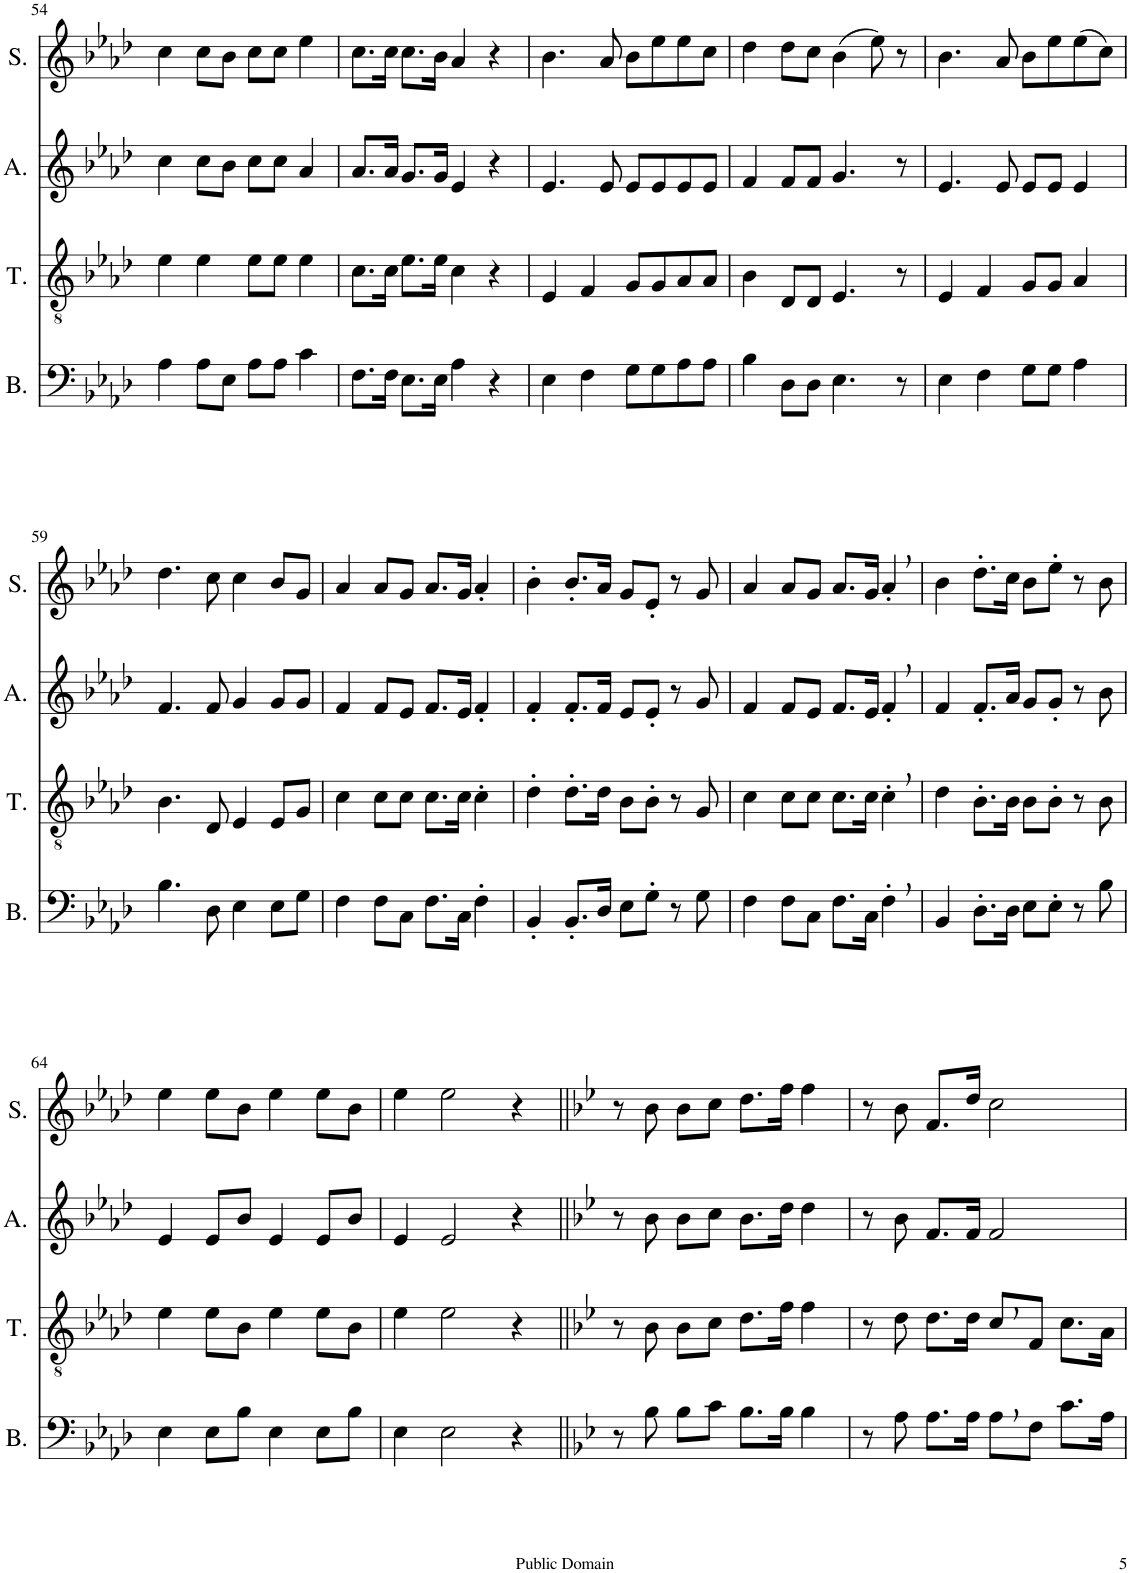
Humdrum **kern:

**kern	**kern	**kern	**kern
*part4	*part3	*part2	*part1
*staff4	*staff3	*staff2	*staff1
*I"Bass	*I"Tenor	*I"Alto	*I"Soprano
*I'B.	*I'T.	*I'A.	*I'S.
!!LO:PB:g=z
*clefF4	*clefGv2	*clefG2	*clefG2
*k[b-e-a-d-]	*k[b-e-a-d-]	*k[b-e-a-d-]	*k[b-e-a-d-]
*M4/4	*M4/4	*M4/4	*M4/4
*met(c)	*met(c)	*met(c)	*met(c)
=54	=54	=54	=54
4A-\	4e-\	4cc\	4cc\
8A-\L	4e-\	8cc\L	8cc\L
8E-\J	.	8b-\J	8b-\J
8A-\L	8e-\L	8cc\L	8cc\L
8A-\J	8e-\J	8cc\J	8cc\J
4c\	4e-\	4a-/	4ee-\
=55	=55	=55	=55
8.F\L	8.c\L	8.a-/L	8.cc\L
16F\Jk	16c\Jk	16a-/Jk	16cc\Jk
8.E-\L	8.e-\L	8.g/L	8.cc\L
16E-\Jk	16e-\Jk	16g/Jk	16b-\Jk
4A-\	4c\	4e-/	4a-/
4r	4r	4r	4r
=56	=56	=56	=56
4E-\	4E-/	4.e-/	4.b-\
4F\	4F/	.	.
.	.	8e-/	8a-/
8G\L	8G/L	8e-/L	8b-\L
8G\	8G/	8e-/	8ee-\
8A-\	8A-/	8e-/	8ee-\
8A-\J	8A-/J	8e-/J	8cc\J
=57	=57	=57	=57
4B-\	4B-\	4f/	4dd-\
8D-\L	8D-/L	8f/L	8dd-\L
8D-\J	8D-/J	8f/J	8cc\J
4.E-\	4.E-/	4.g/	(4b-\
.	.	.	8ee-\)
8r	8r	8r	8r
=58	=58	=58	=58
4E-\	4E-/	4.e-/	4.b-\
4F\	4F/	.	.
.	.	8e-/	8a-/
8G\L	8G/L	8e-/L	8b-\L
8G\J	8G/J	8e-/J	8ee-\
4A-\	4A-/	4e-/	(8ee-\
.	.	.	8cc\J)
!!LO:LB:g=z
=59	=59	=59	=59
4.B-\	4.B-\	4.f/	4.dd-\
8D-\	8D-/	8f/	8cc\
4E-\	4E-/	4g/	4cc\
8E-\L	8E-/L	8g/L	8b-/L
8G\J	8G/J	8g/J	8g/J
=60	=60	=60	=60
4F\	4c\	4f/	4a-/
8F\L	8c\L	8f/L	8a-/L
8C\J	8c\J	8e-/J	8g/J
8.F\L	8.c\L	8.f/L	8.a-/L
16C\Jk	16c\Jk	16e-/Jk	16g/Jk
4F'\	4c'\	4f'/	4a-'/
=61	=61	=61	=61
4BB-'/	4d-'\	4f'/	4b-'\
8.BB-'/L	8.d-'\L	8.f'/L	8.b-'/L
16D-/Jk	16d-\Jk	16f/Jk	16a-/Jk
8E-\L	8B-\L	8e-/L	8g/L
8G'\J	8B-'\J	8e-'/J	8e-'/J
8r	8r	8r	8r
8G\	8G/	8g/	8g/
=62	=62	=62	=62
4F\	4c\	4f/	4a-/
8F\L	8c\L	8f/L	8a-/L
8C\J	8c\J	8e-/J	8g/J
8.F\L	8.c\L	8.f/L	8.a-/L
16C\Jk	16c\Jk	16e-/Jk	16g/Jk
4F',\	4c',\	4f',/	4a-',/
=63	=63	=63	=63
4BB-/	4d-\	4f/	4b-\
8.D-'\L	8.B-'\L	8.f'/L	8.dd-'\L
16D-\Jk	16B-\Jk	16a-/Jk	16cc\Jk
8E-\L	8B-\L	8g/L	8b-\L
8E-'\J	8B-'\J	8g'/J	8ee-'\J
8r	8r	8r	8r
8B-\	8B-\	8b-\	8b-\
!!LO:LB:g=z
=64	=64	=64	=64
4E-\	4e-\	4e-/	4ee-\
8E-\L	8e-\L	8e-/L	8ee-\L
8B-\J	8B-\J	8b-/J	8b-\J
4E-\	4e-\	4e-/	4ee-\
8E-\L	8e-\L	8e-/L	8ee-\L
8B-\J	8B-\J	8b-/J	8b-\J
=65	=65	=65	=65
4E-\	4e-\	4e-/	4ee-\
2E-\	2e-\	2e-/	2ee-\
4r	4r	4r	4r
=66||	=66||	=66||	=66||
*k[b-e-]	*k[b-e-]	*k[b-e-]	*k[b-e-]
8r	8r	8r	8r
8B-\	8B-\	8b-\	8b-\
8B-\L	8B-\L	8b-\L	8b-\L
8c\J	8c\J	8cc\J	8cc\J
8.B-\L	8.d\L	8.b-\L	8.dd\L
16B-\Jk	16f\Jk	16dd\Jk	16ff\Jk
4B-\	4f\	4dd\	4ff\
=67	=67	=67	=67
8r	8r	8r	8r
8A\	8d\	8b-\	8b-\
8.A\L	8.d\L	8.f/L	8.f/L
16A\Jk	16d\Jk	16f/Jk	16dd/Jk
8A,\L	8c,/L	2f/	2cc\
8F\J	8F/J	.	.
8.c\L	8.c\L	.	.
16A\Jk	16A\Jk	.	.
=	=	=	=
*-	*-	*-	*-
